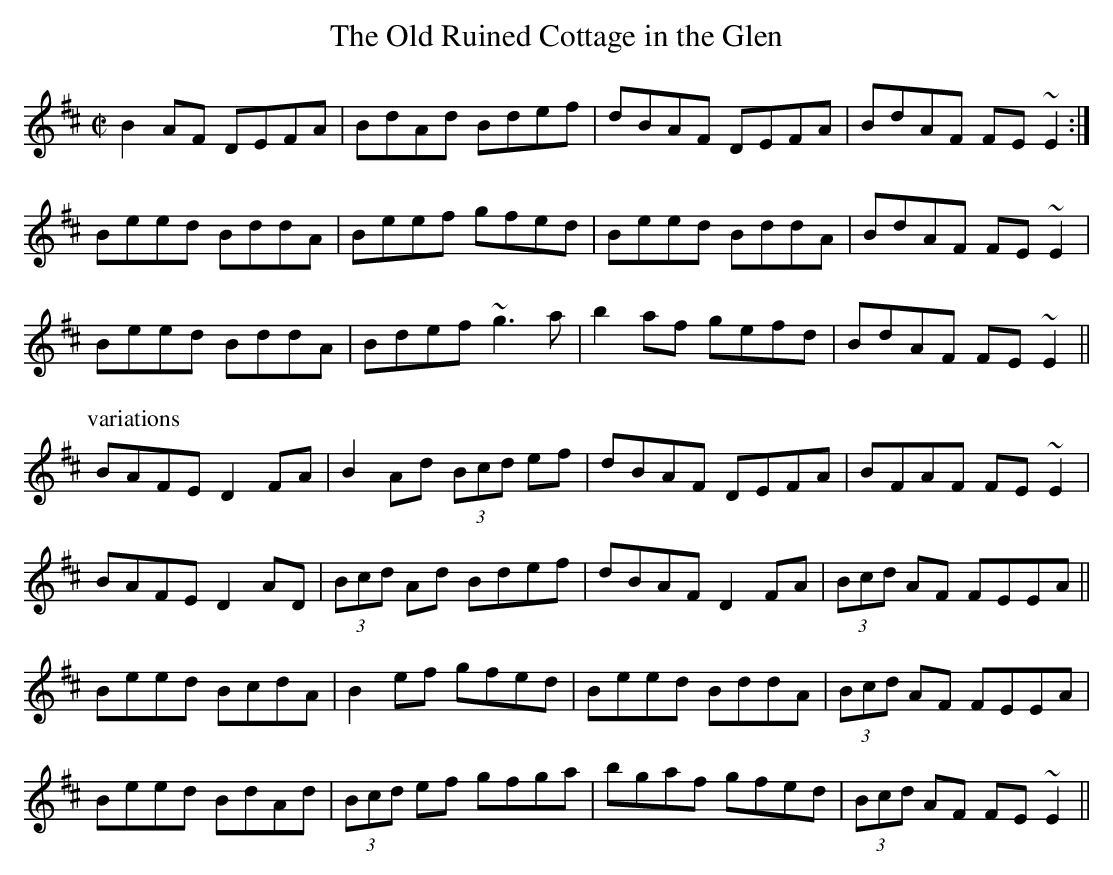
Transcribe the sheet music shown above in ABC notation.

X:1
T:Old Ruined Cottage in the Glen, The
M:C|
K:Edor
B2AF DEFA | BdAd Bdef | dBAF DEFA | BdAF FE~E2 :|
Beed BddA | Beef gfed | Beed BddA | BdAF FE~E2 |
Beed BddA | Bdef ~g3a | b2af gefd | BdAF FE~E2 ||
P:variations
BAFE D2FA | B2Ad (3Bcd ef | dBAF DEFA | BFAF FE~E2 |
BAFE D2AD | (3Bcd Ad Bdef | dBAF D2FA | (3Bcd AF FEEA ||
Beed BcdA | B2ef gfed | Beed BddA | (3Bcd AF FEEA |
Beed BdAd | (3Bcd ef gfga | bgaf gfed | (3Bcd AF FE~E2 ||
